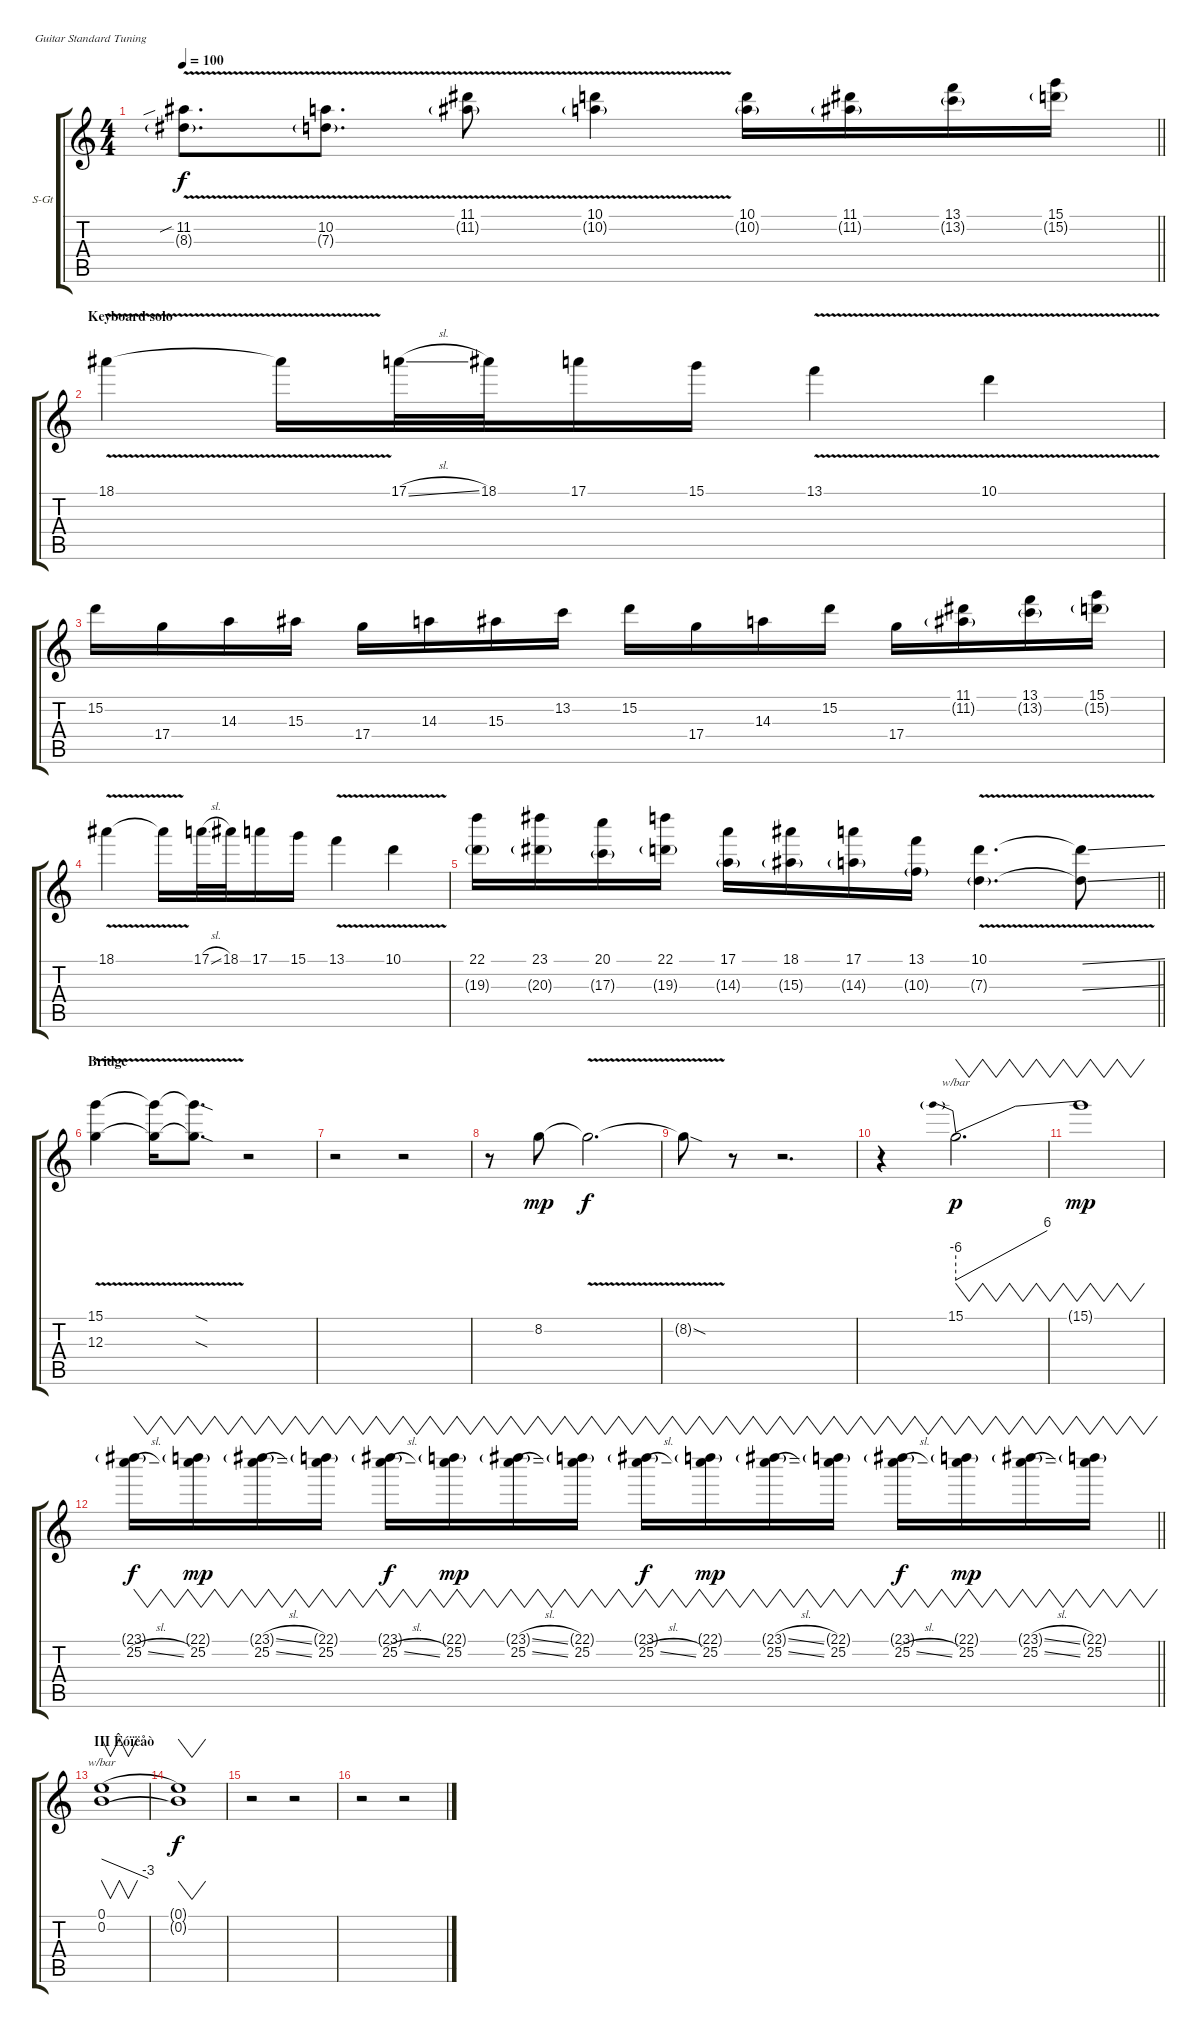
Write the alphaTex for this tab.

\bracketExtendMode groupsimilarinstruments
\firstSystemTrackNameOrientation horizontal
\otherSystemsTrackNameOrientation horizontal
\track ("Àëåêñàíäð «Wish» Àíäðþõèí" "S-Gt") {instrument lead2sawtooth}
\staff {score tabs}
\tuning (E4 B3 G3 D3 A2 E2)
\displaytranspose 12
\ts (4 4)
\tempo 100
\clef g2
\barLineRight lightlight
\ks c
(11.2{v sib} 8.3{v g}).8{d dy f} (10.2{v} 7.3{v g}).8{d} (11.1{v} 11.2{v g}).8 (10.1{v} 10.2{v g}).4 (10.1 10.2{g}).16 (11.1 11.2{g}).16 (13.1 13.2{g}).16 (15.1 15.2{g}).16 |
\section ("" "Keyboard solo")
18.1{v}.4 18.1{v t}.16 17.1{sl}.32 18.1.32 17.1.16 15.1.16 13.1{v}.4 10.1{v}.4 |
15.2.16 17.4.16 14.3.16 15.3.16 17.4.16 14.3.16 15.3.16 13.2.16 15.2.16 17.4.16 14.3.16 15.2.16 17.4.16 (11.1 11.2{g}).16 (13.1 13.2{g}).16 (15.1 15.2{g}).16 |
18.1{v}.4 18.1{v t}.16 17.1{sl}.32 18.1.32 17.1.16 15.1.16 13.1{v}.4 10.1{v}.4 |
\barLineRight lightlight
(22.1 19.3{g}).16 (23.1 20.3{g}).16 (20.1 17.3{g}).16 (22.1 19.3{g}).16 (17.1 14.3{g}).16 (18.1 15.3{g}).16 (17.1 14.3{g}).16 (13.1 10.3{g}).16 (10.1{v} 7.3{v g}).4{d} (10.1{v ss t} 7.3{v ss t}).8 |
\section ("" "Bridge")
(15.1{v} 12.3{v}).4 (15.1{v t} 12.3{v t}).16 (15.1{v sod t} 12.3{v sod t}).8{d} r.2 |
r.2 r.2 |
r.8 8.2.8{dy mp} 8.2{v t}.2{d dy f} |
8.2{v sod t}.8 r.8 r.2{d} |
r.4 15.1.2{vw d tbe (predivedive default 0 -24 60 24) dy p} |
15.1{t}.1{vw dy mp} |
\barLineRight lightlight
(23.1{g} 25.2{sl}).16{vw dy f} (22.1{g} 25.2).16{vw dy mp} (23.1{sl g} 25.2{sl}).16{vw} (22.1{g} 25.2).16{vw} (23.1{g} 25.2{sl}).16{vw dy f} (22.1{g} 25.2).16{vw dy mp} (23.1{sl g} 25.2{sl}).16{vw} (22.1{g} 25.2).16{vw} (23.1{g} 25.2{sl}).16{vw dy f} (22.1{g} 25.2).16{vw dy mp} (23.1{sl g} 25.2{sl}).16{vw} (22.1{g} 25.2).16{vw} (23.1{g} 25.2{sl}).16{vw dy f} (22.1{g} 25.2).16{vw dy mp} (23.1{sl g} 25.2{sl}).16{vw} (22.1{g} 25.2).16{vw} |
\section ("" "III Êóïëåò")
(0.1 0.2).1{v tbe (dive default 0 0 60 -12)} |
(0.1{t} 0.2{t}).1{vw dy f} |
r.2 r.2 |
r.2 r.2
